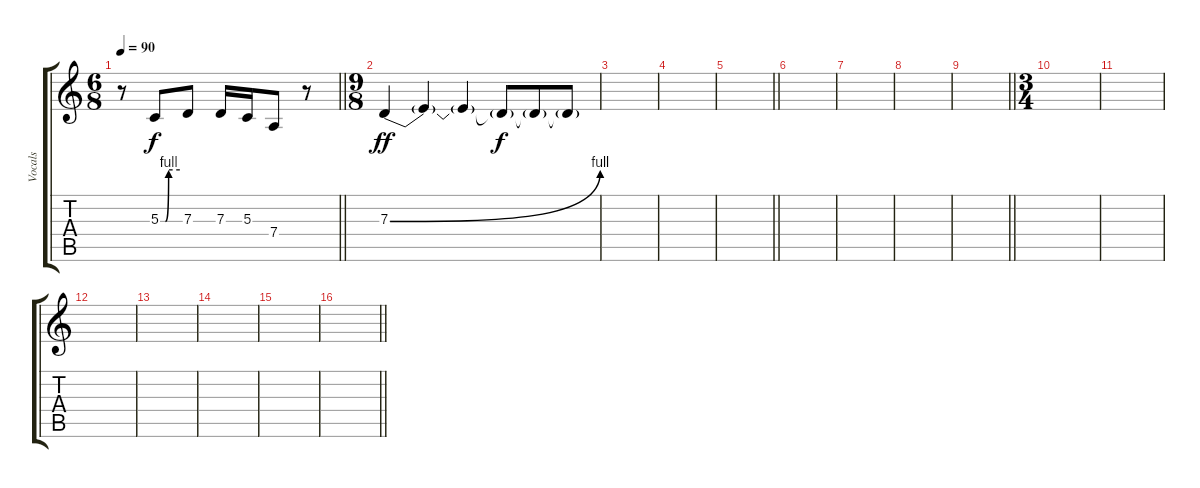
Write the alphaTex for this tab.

\track ("Vocals" "Vocals") {instrument clarinet}
\staff {score tabs}
\tuning (E4 B3 G3 D3 A2 D2) {hide}
\ts (6 8)
\tempo 90
\clef g2
\barLineRight lightlight
\ks c
r.8{dy f} 5.3{be (custom 0 0 15 0 25 4 60 4)}.8 7.3.8 7.3.16 5.3.16 7.4.8 r.8 |
\ts (9 8)
\section ("" "")
7.3{be (bend 0 0 60 4)}.4{dy ff} 7.3{t}.4 7.3{t}.4 7.3{t}.8{dy f} 7.3{t}.8 7.3{t}.8 |
|
|
\barLineRight lightlight
|
|
|
|
\barLineRight lightlight
|
\ts (3 4)
\section ("" "")
|
|
|
|
|
|
\barLineRight lightlight
